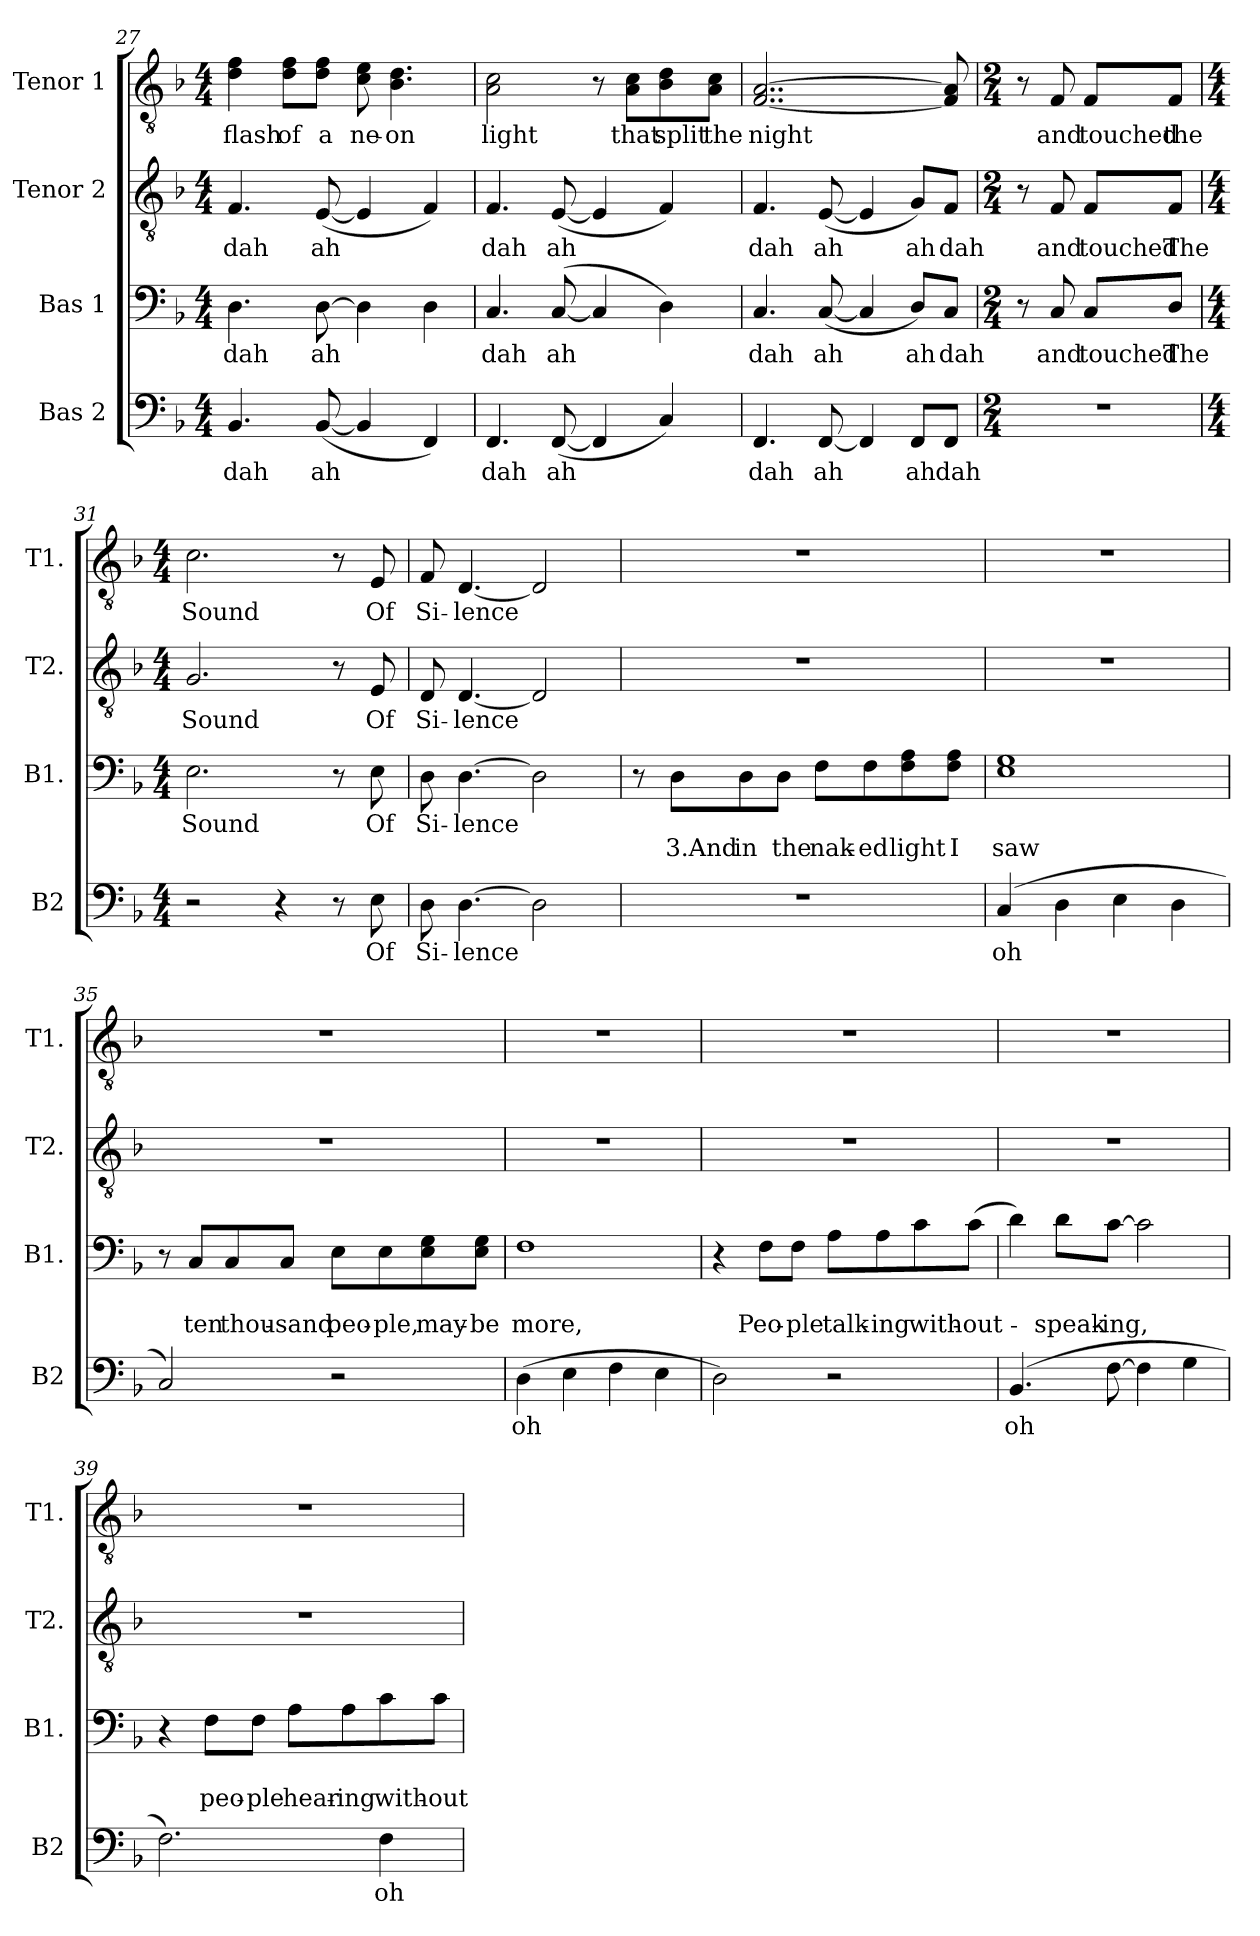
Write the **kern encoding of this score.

**kern	**text	**kern	**text	**text	**kern	**text	**kern	**text
*part4	*part4	*part3	*part3	*part3	*part2	*part2	*part1	*part1
*staff4	*staff4	*staff3	*staff3	*staff3	*staff2	*staff2	*staff1	*staff1
*I"Bas 2	*	*I"Bas 1	*	*	*I"Tenor 2	*	*I"Tenor 1	*
*I'B2	*	*I'B1.	*	*	*I'T2.	*	*I'T1.	*
*clefF4	*	*clefF4	*	*	*clefGv2	*	*clefGv2	*
*k[b-]	*	*k[b-]	*	*	*k[b-]	*	*k[b-]	*
*M4/4	*	*M4/4	*	*	*M4/4	*	*M4/4	*
=27	=27	=27	=27	=27	=27	=27	=27	=27
!	!LO:LY:b	!	!LO:LY:b	!	!	!LO:LY:b	!	!LO:LY:b
4.BB-/	dah	4.D\	dah	.	4.F/	dah	4d\ 4f\	flash
!	!	!	!	!	!	!	!	!LO:LY:b
.	.	.	.	.	.	.	8d\ 8f\L	of
!	!LO:LY:b	!	!LO:LY:b	!	!	!LO:LY:b	!	!LO:LY:b
([8BB-/	ah	[8D\	ah	.	([8E/	ah	8d\ 8f\J	a
!	!	!	!	!	!	!	!	!LO:LY:b
4BB-/]	.	4D\]	.	.	4E/]	.	8c\ 8e\	ne-
!	!	!	!	!	!	!	!	!LO:LY:b
.	.	.	.	.	.	.	4.B-\ 4.d\	-on
4FF/)	.	4D\	.	.	4F/)	.	.	.
=28	=28	=28	=28	=28	=28	=28	=28	=28
!	!LO:LY:b	!	!LO:LY:b	!	!	!LO:LY:b	!	!LO:LY:b
4.FF/	dah	4.C/	dah	.	4.F/	dah	2A\ 2c\	light
!	!LO:LY:b	!	!LO:LY:b	!	!	!LO:LY:b	!	!
([8FF/	ah	([8C/	ah	.	([8E/	ah	.	.
4FF/]	.	4C/]	.	.	4E/]	.	8r	.
!	!	!	!	!	!	!	!	!LO:LY:b
.	.	.	.	.	.	.	8A\ 8c\L	that
!	!	!	!	!	!	!	!	!LO:LY:b
4C/)	.	4D\)	.	.	4F/)	.	8B-\ 8d\	split
!	!	!	!	!	!	!	!	!LO:LY:b
.	.	.	.	.	.	.	8A\ 8c\J	the
!!LO:PB:g=z
=29	=29	=29	=29	=29	=29	=29	=29	=29
!	!LO:LY:b	!	!LO:LY:b	!	!	!LO:LY:b	!	!LO:LY:b
4.FF/	dah	4.C/	dah	.	4.F/	dah	[2..F/ [2..A/	night
!	!LO:LY:b	!	!LO:LY:b	!	!	!LO:LY:b	!	!
[8FF/	ah	([8C/	ah	.	([8E/	ah	.	.
4FF/]	.	4C/]	.	.	4E/]	.	.	.
!	!LO:LY:b	!	!LO:LY:b	!	!	!LO:LY:b	!	!
8FF/L	ah	8D/L)	ah	.	8G/L)	ah	.	.
!	!LO:LY:b	!	!LO:LY:b	!	!	!LO:LY:b	!	!
8FF/J	dah	8C/J	dah	.	8F/J	dah	8F/] 8A/]	.
=30	=30	=30	=30	=30	=30	=30	=30	=30
*M2/4	*	*M2/4	*	*	*M2/4	*	*M2/4	*
2r	.	8r	.	.	8r	.	8r	.
!	!	!	!LO:LY:b	!	!	!LO:LY:b	!	!LO:LY:b
.	.	8C/	and	.	8F/	and	8F/	and
!	!	!	!LO:LY:b	!	!	!LO:LY:b	!	!LO:LY:b
.	.	8C/L	touched	.	8F/L	touched	8F/L	touched
!	!	!	!LO:LY:b	!	!	!LO:LY:b	!	!LO:LY:b
.	.	8D/J	The	.	8F/J	The	8F/J	the
=31	=31	=31	=31	=31	=31	=31	=31	=31
*M4/4	*	*M4/4	*	*	*M4/4	*	*M4/4	*
!	!	!	!LO:LY:b	!	!	!LO:LY:b	!	!LO:LY:b
2r	.	2.E\	Sound	.	2.G/	Sound	2.c\	Sound
4r	.	.	.	.	.	.	.	.
8r	.	8r	.	.	8r	.	8r	.
!	!LO:LY:b	!	!LO:LY:b	!	!	!LO:LY:b	!	!LO:LY:b
8E\	Of	8E\	Of	.	8E/	Of	8E/	Of
=32	=32	=32	=32	=32	=32	=32	=32	=32
!	!LO:LY:b	!	!LO:LY:b	!	!	!LO:LY:b	!	!LO:LY:b
8D\	-Si-	8D\	Si-	.	8D/	Si-	8F/	Si-
!	!LO:LY:b	!	!LO:LY:b	!	!	!LO:LY:b	!	!LO:LY:b
[4.D\	-lence	[4.D\	-lence	.	[4.D/	-lence	[4.D/	-lence
2D\]	.	2D\]	.	.	2D/]	.	2D/]	.
!!LO:LB:g=z
=33	=33	=33	=33	=33	=33	=33	=33	=33
1r	.	8r	.	.	1r	.	1r	.
!	!	!	!	!LO:LY:b	!	!	!	!
.	.	8D\L	.	3.And	.	.	.	.
!	!	!	!	!LO:LY:b	!	!	!	!
.	.	8D\	.	in	.	.	.	.
!	!	!	!	!LO:LY:b	!	!	!	!
.	.	8D\J	.	the	.	.	.	.
!	!	!	!	!LO:LY:b	!	!	!	!
.	.	8F\L	.	nak-	.	.	.	.
!	!	!	!	!LO:LY:b	!	!	!	!
.	.	8F\	.	-ed	.	.	.	.
!	!	!	!	!LO:LY:b	!	!	!	!
.	.	8F\ 8A\	.	light	.	.	.	.
!	!	!	!	!LO:LY:b	!	!	!	!
.	.	8F\ 8A\J	.	I	.	.	.	.
=34	=34	=34	=34	=34	=34	=34	=34	=34
!	!LO:LY:b	!	!	!LO:LY:b	!	!	!	!
(4C/	oh	1E 1G	.	saw	1r	.	1r	.
4D\	.	.	.	.	.	.	.	.
4E\	.	.	.	.	.	.	.	.
4D\	.	.	.	.	.	.	.	.
=35	=35	=35	=35	=35	=35	=35	=35	=35
2C/)	.	8r	.	.	1r	.	1r	.
!	!	!	!	!LO:LY:b	!	!	!	!
.	.	8C/L	.	ten	.	.	.	.
!	!	!	!	!LO:LY:b	!	!	!	!
.	.	8C/	.	thou-	.	.	.	.
!	!	!	!	!LO:LY:b	!	!	!	!
.	.	8C/J	.	-sand	.	.	.	.
!	!	!	!	!LO:LY:b	!	!	!	!
2r	.	8E\L	.	peo-	.	.	.	.
!	!	!	!	!LO:LY:b	!	!	!	!
.	.	8E\	.	-ple,	.	.	.	.
!	!	!	!	!LO:LY:b	!	!	!	!
.	.	8E\ 8G\	.	may-	.	.	.	.
!	!	!	!	!LO:LY:b	!	!	!	!
.	.	8E\ 8G\J	.	-be	.	.	.	.
=36	=36	=36	=36	=36	=36	=36	=36	=36
!	!LO:LY:b	!	!	!LO:LY:b	!	!	!	!
(4D\	oh	1F	.	more,	1r	.	1r	.
4E\	.	.	.	.	.	.	.	.
4F\	.	.	.	.	.	.	.	.
4E\	.	.	.	.	.	.	.	.
!!LO:LB:g=z
=37	=37	=37	=37	=37	=37	=37	=37	=37
2D\)	.	4r	.	.	1r	.	1r	.
!	!	!	!	!LO:LY:b	!	!	!	!
.	.	8F\L	.	Peo-	.	.	.	.
!	!	!	!	!LO:LY:b	!	!	!	!
.	.	8F\J	.	-ple	.	.	.	.
!	!	!	!	!LO:LY:b	!	!	!	!
2r	.	8A\L	.	talk-	.	.	.	.
!	!	!	!	!LO:LY:b	!	!	!	!
.	.	8A\	.	-ing	.	.	.	.
!	!	!	!	!LO:LY:b	!	!	!	!
.	.	8c\	.	with-	.	.	.	.
!	!	!	!	!LO:LY:b	!	!	!	!
.	.	(8c\J	.	-out-	.	.	.	.
=38	=38	=38	=38	=38	=38	=38	=38	=38
!	!LO:LY:b	!	!	!	!	!	!	!
(4.BB-/	oh	4d\)	.	.	1r	.	1r	.
!	!	!	!	!LO:LY:b	!	!	!	!
.	.	8d\L	.	-speak-	.	.	.	.
!	!	!	!	!LO:LY:b	!	!	!	!
[8F\	.	[8c\J	.	-ing,	.	.	.	.
4F\]	.	2c\]	.	.	.	.	.	.
4G\	.	.	.	.	.	.	.	.
=39	=39	=39	=39	=39	=39	=39	=39	=39
2.F\)	.	4r	.	.	1r	.	1r	.
!	!	!	!	!LO:LY:b	!	!	!	!
.	.	8F\L	.	peo-	.	.	.	.
!	!	!	!	!LO:LY:b	!	!	!	!
.	.	8F\J	.	-ple	.	.	.	.
!	!	!	!	!LO:LY:b	!	!	!	!
.	.	8A\L	.	hear-	.	.	.	.
!	!	!	!	!LO:LY:b	!	!	!	!
.	.	8A\	.	-ing	.	.	.	.
!	!LO:LY:b	!	!	!LO:LY:b	!	!	!	!
4F\	oh	8c\	.	with-	.	.	.	.
!	!	!	!	!LO:LY:b	!	!	!	!
.	.	8c\J	.	-out	.	.	.	.
=	=	=	=	=	=	=	=	=
*-	*-	*-	*-	*-	*-	*-	*-	*-
